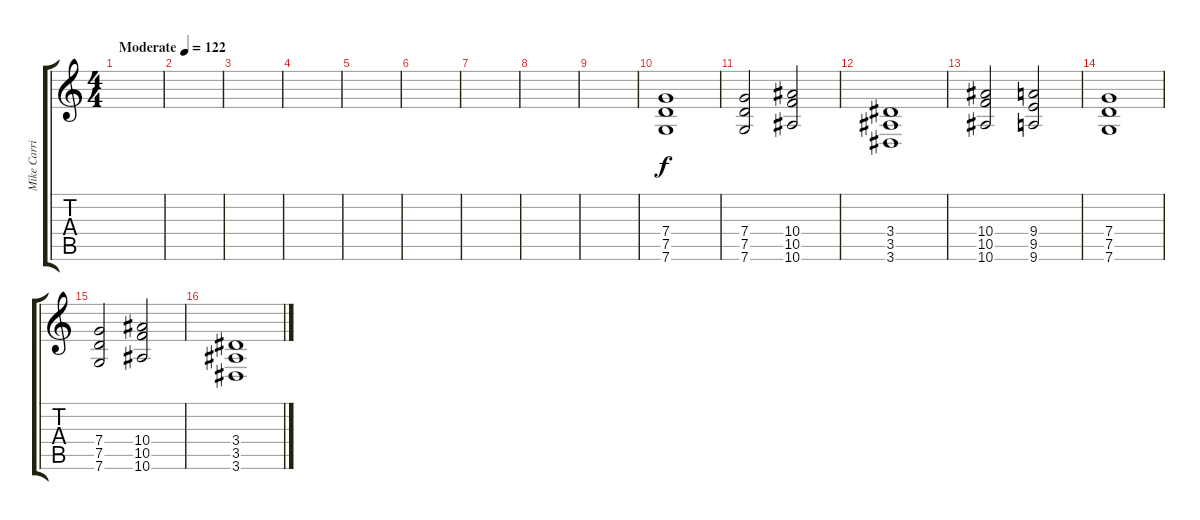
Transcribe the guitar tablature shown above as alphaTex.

\track ("Mike Carrigan" "Mike Carri") {instrument overdrivenguitar}
\staff {score tabs}
\tuning (D4 A3 F3 C3 G2 C2) {hide}
\ts (4 4)
\tempo (122 "Moderate")
\clef g2
\ks c
|
|
|
|
|
|
|
|
|
(7.4 7.5 7.6).1 |
(7.4 7.5 7.6).2 (10.4 10.5 10.6).2 |
(3.4 3.5 3.6).1 |
(10.4 10.5 10.6).2 (9.4 9.5 9.6).2 |
(7.4 7.5 7.6).1 |
(7.4 7.5 7.6).2 (10.4 10.5 10.6).2 |
(3.4 3.5 3.6).1
